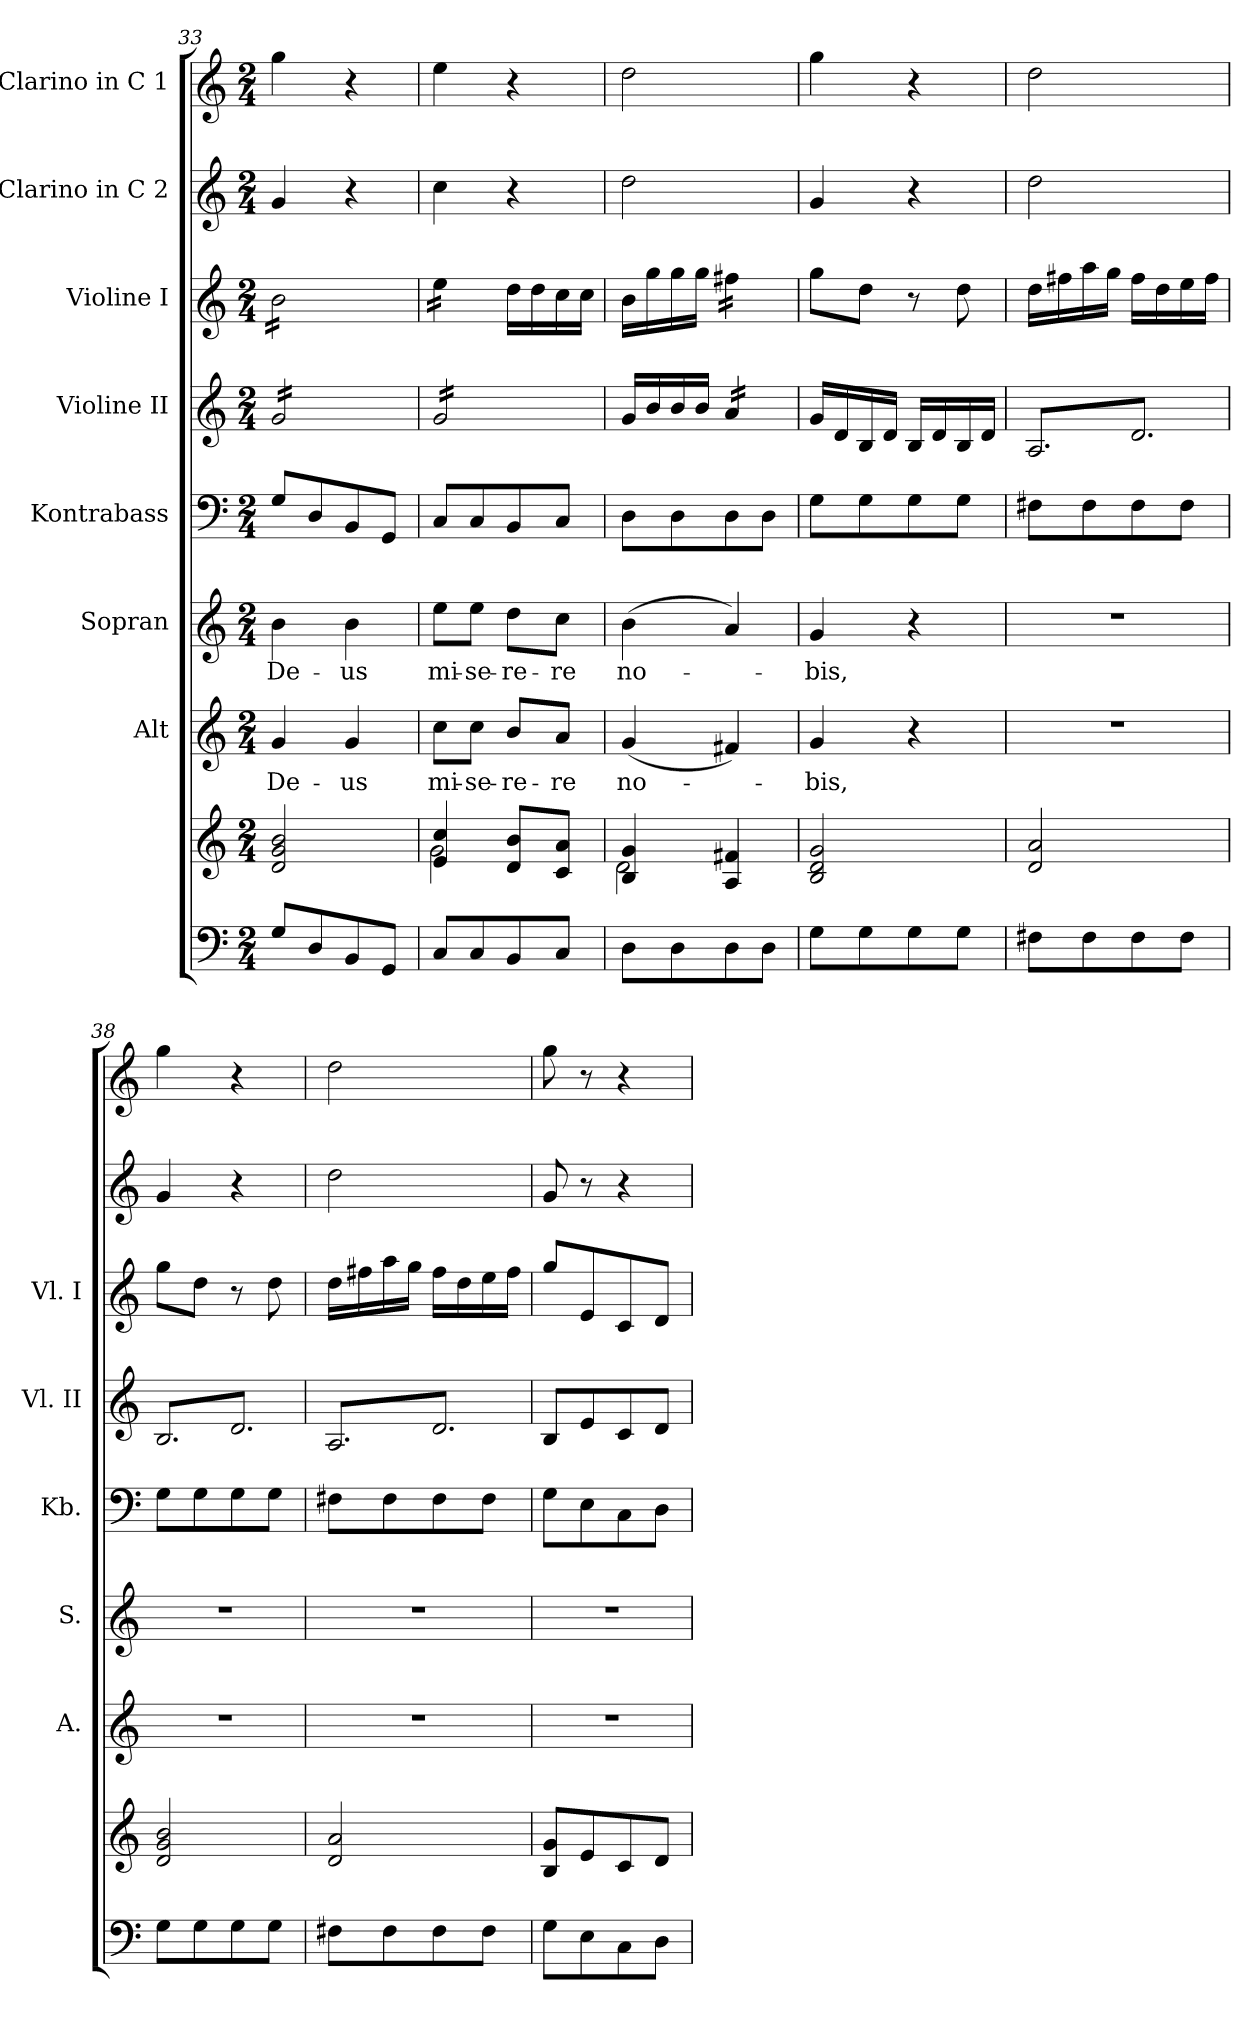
**kern	**kern	**kern	**text	**kern	**text	**kern	**kern	**kern	**kern	**kern
*part8	*part8	*part7	*part7	*part6	*part6	*part5	*part4	*part3	*part2	*part1
*staff9	*staff8	*staff7	*staff7	*staff6	*staff6	*staff5	*staff4	*staff3	*staff2	*staff1
*	*	*I"Alt	*	*I"Sopran	*	*I"Kontrabass	*I"Violine II	*I"Violine I	*I"Clarino in C 2	*I"Clarino in C 1
*	*	*I'A.	*	*I'S.	*	*I'Kb.	*I'Vl. II	*I'Vl. I	*	*
*clefF4	*clefG2	*clefG2	*	*clefG2	*	*clefF4	*clefG2	*clefG2	*clefG2	*clefG2
*	*	*	*	*	*	*ITrd7c12	*	*	*ITrd1c2	*ITrd1c2
*k[]	*k[]	*k[]	*	*k[]	*	*k[]	*k[]	*k[]	*k[b-e-]	*k[b-e-]
*C:	*C:	*C:	*	*C:	*	*C:	*C:	*C:	*B-:	*B-:
*M2/4	*M2/4	*M2/4	*	*M2/4	*	*M2/4	*M2/4	*M2/4	*M2/4	*M2/4
=33	=33	=33	=33	=33	=33	=33	=33	=33	=33	=33
!	!	!	!LO:LY:b	!	!LO:LY:b	!	!	!	!	!
*	*	*	*	*	*	*	*tremolo	*	*	*
*	*	*	*	*	*	*	*	*tremolo	*	*
8G/L	2d/ 2g/ 2b/	4g/	De-	4b\	De-	8GG/L	16g/LL	16b\LL	4f/	4ff\
.	.	.	.	.	.	.	16g/	16b\	.	.
8D/	.	.	.	.	.	8DD/	16g/	16b\	.	.
.	.	.	.	.	.	.	16g/	16b\	.	.
!	!	!	!LO:LY:b	!	!LO:LY:b	!	!	!	!	!
8BB/	.	4g/	-us	4b\	-us	8BBB/	16g/	16b\	4r	4r
.	.	.	.	.	.	.	16g/	16b\	.	.
8GG/J	.	.	.	.	.	8GGG/J	16g/	16b\	.	.
.	.	.	.	.	.	.	16g/JJ	16b\JJ	.	.
=34	=34	=34	=34	=34	=34	=34	=34	=34	=34	=34
*	*^	*	*	*	*	*	*	*	*	*
!	!	!	!	!LO:LY:b	!	!LO:LY:b	!	!	!	!	!
8C/L	4e/ 4cc/	2g\	8cc\L	mi-	8ee\L	mi-	8CC/L	16g/LL	16ee\LL	4b-\	4dd\
.	.	.	.	.	.	.	.	16g/	16ee\	.	.
!	!	!	!	!LO:LY:b	!	!LO:LY:b	!	!	!	!	!
8C/	.	.	8cc\J	-se-	8ee\J	-se-	8CC/	16g/	16ee\	.	.
.	.	.	.	.	.	.	.	16g/	16ee\JJ	.	.
*	*	*	*	*	*	*	*	*	*Xtremolo	*	*
!	!	!	!	!LO:LY:b	!	!LO:LY:b	!	!	!	!	!
8BB/	8d/ 8b/L	.	8b/L	-re-	8dd\L	-re-	8BBB/	16g/	16dd\LL	4r	4r
.	.	.	.	.	.	.	.	16g/	16dd\	.	.
!	!	!	!	!LO:LY:b	!	!LO:LY:b	!	!	!	!	!
8C/J	8c/ 8a/J	.	8a/J	-re	8cc\J	-re	8CC/J	16g/	16cc\	.	.
.	.	.	.	.	.	.	.	16g/JJ	16cc\JJ	.	.
*	*	*	*	*	*	*	*	*Xtremolo	*	*	*
=35	=35	=35	=35	=35	=35	=35	=35	=35	=35	=35	=35
!	!	!	!	!LO:LY:b	!	!LO:LY:b	!	!	!	!	!
8D\L	4B/ 4g/	2d\	(<4g/	no-	(>4b\	no-	8DD\L	16g/LL	16b\LL	2cc\	2cc\
.	.	.	.	.	.	.	.	16b/	16gg\	.	.
8D\	.	.	.	.	.	.	8DD\	16b/	16gg\	.	.
.	.	.	.	.	.	.	.	16b/JJ	16gg\JJ	.	.
*	*	*	*	*	*	*	*	*tremolo	*	*	*
*	*	*	*	*	*	*	*	*	*tremolo	*	*
8D\	4A/ 4f#X/	.	4f#X/)	.	4a/)	.	8DD\	16a/LL	16ff#X\LL	.	.
.	.	.	.	.	.	.	.	16a/	16ff#X\	.	.
8D\J	.	.	.	.	.	.	8DD\J	16a/	16ff#X\	.	.
.	.	.	.	.	.	.	.	16a/JJ	16ff#X\JJ	.	.
*	*	*	*	*	*	*	*	*	*Xtremolo	*	*
*	*	*	*	*	*	*	*	*Xtremolo	*	*	*
*	*v	*v	*	*	*	*	*	*	*	*	*
=36	=36	=36	=36	=36	=36	=36	=36	=36	=36	=36
!	!	!	!LO:LY:b	!	!LO:LY:b	!	!	!	!	!
8G\L	2B/ 2d/ 2g/	4g/	-bis,	4g/	-bis,	8GG\L	16g/LL	8gg\L	4f/	4ff\
.	.	.	.	.	.	.	16d/	.	.	.
8G\	.	.	.	.	.	8GG\	16B/	8dd\J	.	.
.	.	.	.	.	.	.	16d/JJ	.	.	.
8G\	.	4r	.	4r	.	8GG\	16B/LL	8r	4r	4r
.	.	.	.	.	.	.	16d/	.	.	.
8G\J	.	.	.	.	.	8GG\J	16B/	8dd\	.	.
.	.	.	.	.	.	.	16d/JJ	.	.	.
!!LO:PB:g=z
=37	=37	=37	=37	=37	=37	=37	=37	=37	=37	=37
*	*	*	*	*	*	*	*Xtuplet	*	*	*
!	!	!	!	!	!	!	!LO:N:head=open	!	!	!
8F#X\L	2d/ 2a/	2r	.	2r	.	8FF#X\L	6.A/LL	16dd\LL	2cc\	2cc\
.	.	.	.	.	.	.	.	16ff#X\	.	.
8F#\	.	.	.	.	.	8FF#\	.	16aa\	.	.
.	.	.	.	.	.	.	.	16gg\JJ	.	.
!	!	!	!	!	!	!	!LO:N:head=open	!	!	!
8F#\	.	.	.	.	.	8FF#\	6.d/JJ	16ff#\LL	.	.
.	.	.	.	.	.	.	.	16dd\	.	.
8F#\J	.	.	.	.	.	8FF#\J	.	16ee\	.	.
.	.	.	.	.	.	.	.	16ff#\JJ	.	.
=38	=38	=38	=38	=38	=38	=38	=38	=38	=38	=38
!	!	!	!	!	!	!	!LO:N:head=open	!	!	!
8G\L	2d/ 2g/ 2b/	2r	.	2r	.	8GG\L	6.B/LL	8gg\L	4f/	4ff\
8G\	.	.	.	.	.	8GG\	.	8dd\J	.	.
!	!	!	!	!	!	!	!LO:N:head=open	!	!	!
8G\	.	.	.	.	.	8GG\	6.d/JJ	8r	4r	4r
8G\J	.	.	.	.	.	8GG\J	.	8dd\	.	.
=39	=39	=39	=39	=39	=39	=39	=39	=39	=39	=39
!	!	!	!	!	!	!	!LO:N:head=open	!	!	!
8F#X\L	2d/ 2a/	2r	.	2r	.	8FF#X\L	6.A/LL	16dd\LL	2cc\	2cc\
.	.	.	.	.	.	.	.	16ff#X\	.	.
8F#\	.	.	.	.	.	8FF#\	.	16aa\	.	.
.	.	.	.	.	.	.	.	16gg\JJ	.	.
!	!	!	!	!	!	!	!LO:N:head=open	!	!	!
8F#\	.	.	.	.	.	8FF#\	6.d/JJ	16ff#\LL	.	.
.	.	.	.	.	.	.	.	16dd\	.	.
8F#\J	.	.	.	.	.	8FF#\J	.	16ee\	.	.
.	.	.	.	.	.	.	.	16ff#\JJ	.	.
=40	=40	=40	=40	=40	=40	=40	=40	=40	=40	=40
8G\L	8B/ 8g/L	2r	.	2r	.	8GG\L	8B/L	8gg/L	8f/	8ff\
8E\	8e/	.	.	.	.	8EE\	8e/	8e/	8r	8r
8C\	8c/	.	.	.	.	8CC\	8c/	8c/	4r	4r
8D\J	8d/J	.	.	.	.	8DD\J	8d/J	8d/J	.	.
=	=	=	=	=	=	=	=	=	=	=
*-	*-	*-	*-	*-	*-	*-	*-	*-	*-	*-
